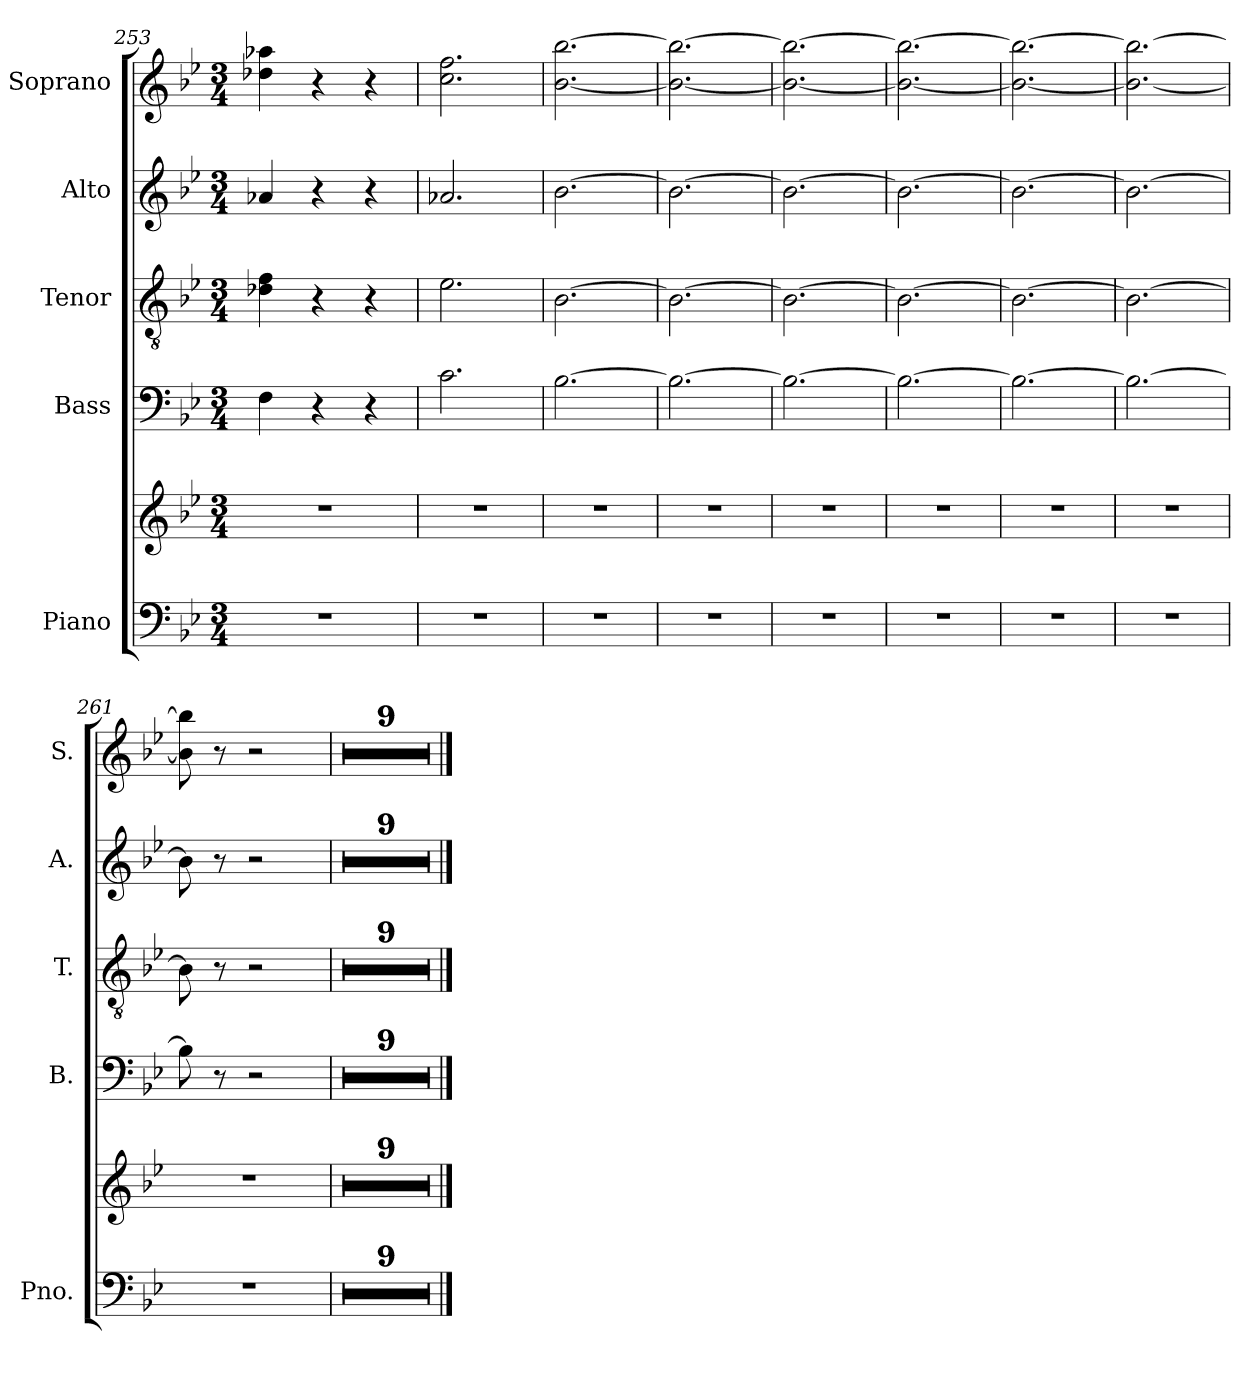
**kern	**kern	**kern	**kern	**kern	**kern
*part5	*part5	*part4	*part3	*part2	*part1
*staff6	*staff5	*staff4	*staff3	*staff2	*staff1
*I"Piano	*	*I"Bass	*I"Tenor	*I"Alto	*I"Soprano
*I'Pno.	*	*I'B.	*I'T.	*I'A.	*I'S.
*clefF4	*clefG2	*clefF4	*clefGv2	*clefG2	*clefG2
*k[b-e-]	*k[b-e-]	*k[b-e-]	*k[b-e-]	*k[b-e-]	*k[b-e-]
*M3/4	*M3/4	*M3/4	*M3/4	*M3/4	*M3/4
=253	=253	=253	=253	=253	=253
2.r	2.r	4F\	4d-X\ 4f\	4a-X/	4dd-X\ 4aa-X\
.	.	4r	4r	4r	4r
.	.	4r	4r	4r	4r
=254	=254	=254	=254	=254	=254
2.r	2.r	2.c\	2.e-\	2.a-X/	2.cc\ 2.ff\
=255	=255	=255	=255	=255	=255
2.r	2.r	[2.B-\	[2.B-\	[2.b-\	[2.b-\ [2.bb-\
=256	=256	=256	=256	=256	=256
2.r	2.r	2.B-\_	2.B-\_	2.b-\_	2.b-\_ 2.bb-\_
=257	=257	=257	=257	=257	=257
2.r	2.r	2.B-\_	2.B-\_	2.b-\_	2.b-\_ 2.bb-\_
=258	=258	=258	=258	=258	=258
2.r	2.r	2.B-\_	2.B-\_	2.b-\_	2.b-\_ 2.bb-\_
=259	=259	=259	=259	=259	=259
2.r	2.r	2.B-\_	2.B-\_	2.b-\_	2.b-\_ 2.bb-\_
=260	=260	=260	=260	=260	=260
2.r	2.r	2.B-\_	2.B-\_	2.b-\_	2.b-\_ 2.bb-\_
=261	=261	=261	=261	=261	=261
2.r	2.r	8B-\]	8B-\]	8b-\]	8b-\] 8bb-\]
.	.	8r	8r	8r	8r
.	.	2r	2r	2r	2r
!!LO:PB:g=z
=262	=262	=262	=262	=262	=262
2.r	2.r	2.r	2.r	2.r	2.r
=263	=263	=263	=263	=263	=263
2.r	2.r	2.r	2.r	2.r	2.r
=264	=264	=264	=264	=264	=264
2.r	2.r	2.r	2.r	2.r	2.r
=265	=265	=265	=265	=265	=265
2.r	2.r	2.r	2.r	2.r	2.r
=266	=266	=266	=266	=266	=266
2.r	2.r	2.r	2.r	2.r	2.r
=267	=267	=267	=267	=267	=267
2.r	2.r	2.r	2.r	2.r	2.r
=268	=268	=268	=268	=268	=268
2.r	2.r	2.r	2.r	2.r	2.r
=269	=269	=269	=269	=269	=269
2.r	2.r	2.r	2.r	2.r	2.r
=270	=270	=270	=270	=270	=270
2.r	2.r	2.r	2.r	2.r	2.r
==	==	==	==	==	==
*-	*-	*-	*-	*-	*-
